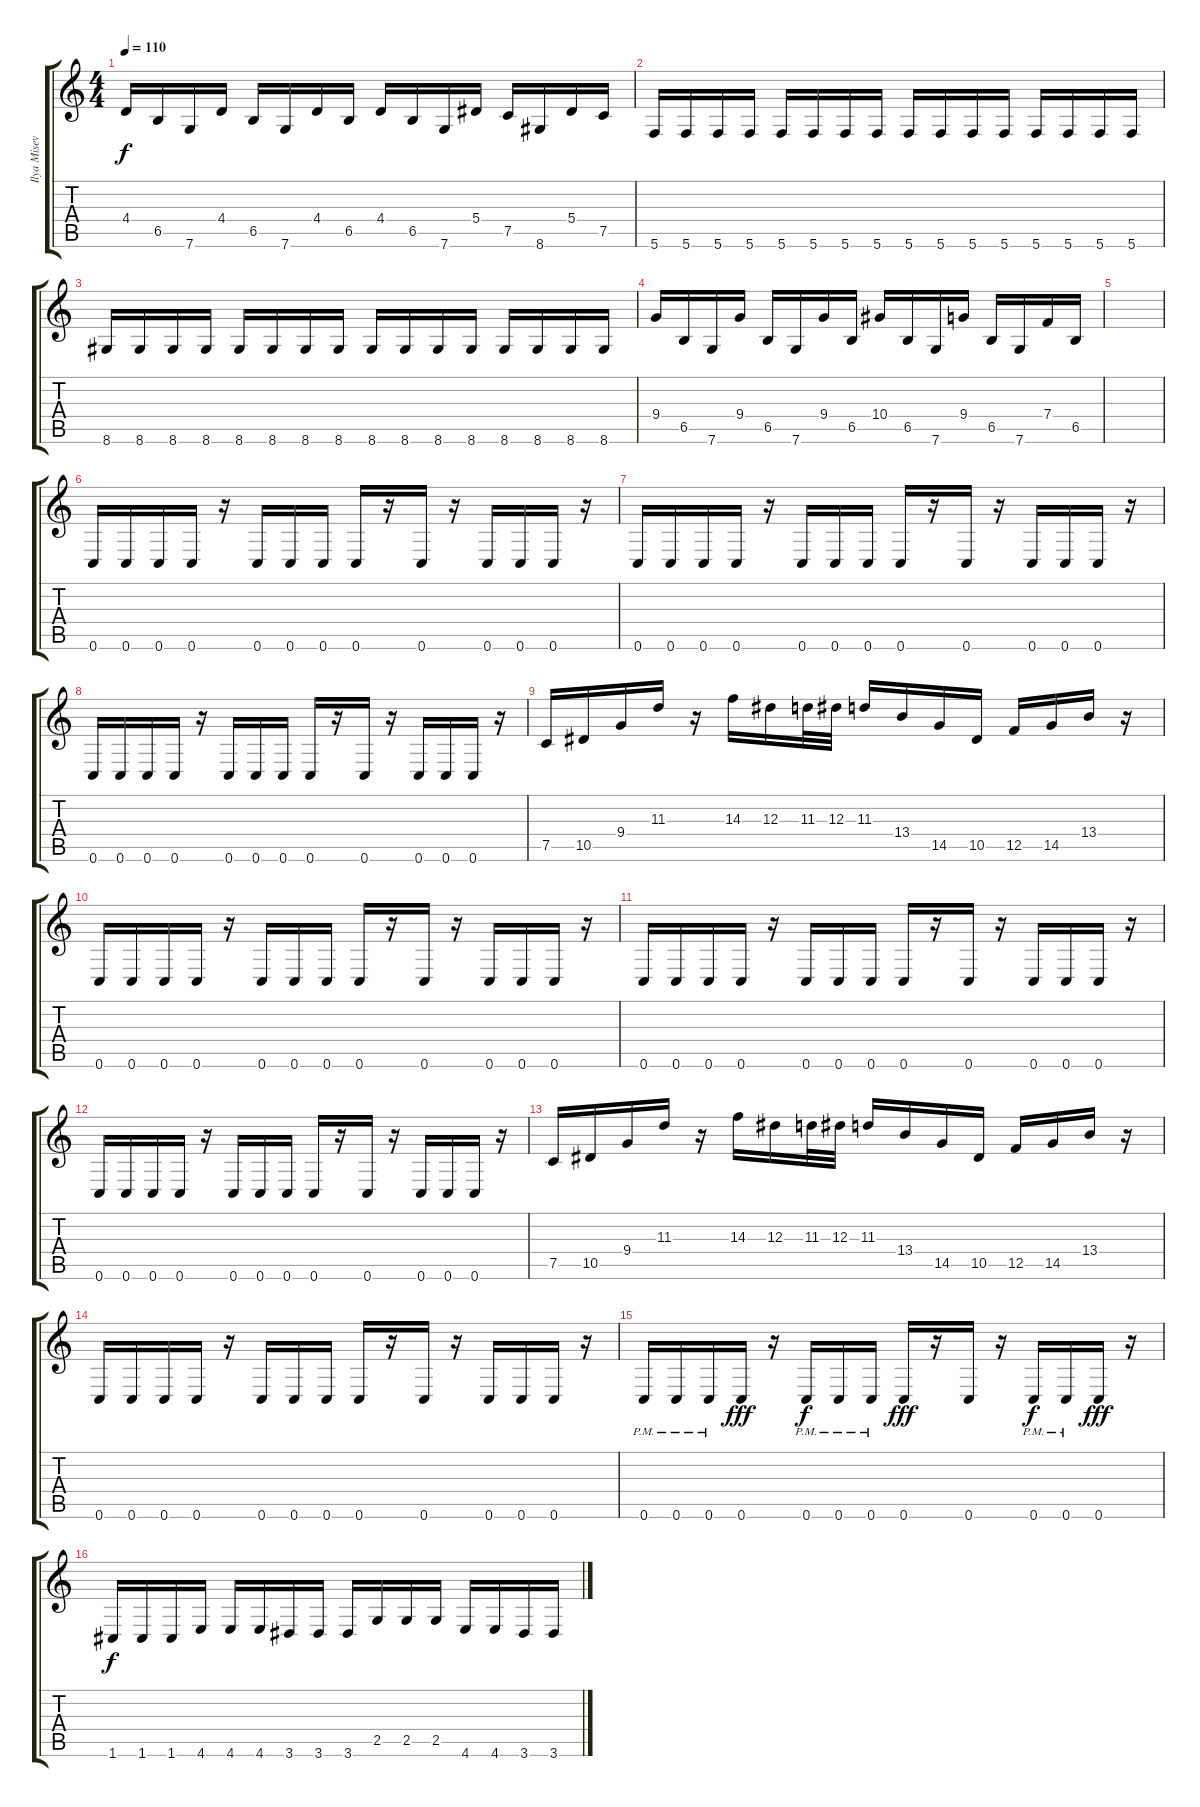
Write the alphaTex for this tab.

\track ("Ilya Misevich" "Ilya Misev") {instrument electricbassfinger}
\staff {score tabs}
\tuning (C4 G3 Eb3 Bb2 F2 C2) {hide}
\ts (4 4)
\tempo 110
\clef g2
\ks c
4.4.16{dy f} 6.5.16 7.6.16 4.4.16 6.5.16 7.6.16 4.4.16 6.5.16 4.4.16 6.5.16 7.6.16 5.4.16 7.5.16 8.6.16 5.4.16 7.5.16 |
5.6.16 5.6.16 5.6.16 5.6.16 5.6.16 5.6.16 5.6.16 5.6.16 5.6.16 5.6.16 5.6.16 5.6.16 5.6.16 5.6.16 5.6.16 5.6.16 |
8.6.16 8.6.16 8.6.16 8.6.16 8.6.16 8.6.16 8.6.16 8.6.16 8.6.16 8.6.16 8.6.16 8.6.16 8.6.16 8.6.16 8.6.16 8.6.16 |
9.4.16 6.5.16 7.6.16 9.4.16 6.5.16 7.6.16 9.4.16 6.5.16 10.4.16 6.5.16 7.6.16 9.4.16 6.5.16 7.6.16 7.4.16 6.5.16 |
|
0.6.16 0.6.16 0.6.16 0.6.16 r.16 0.6.16 0.6.16 0.6.16 0.6.16 r.16 0.6.16 r.16 0.6.16 0.6.16 0.6.16 r.16 |
0.6.16 0.6.16 0.6.16 0.6.16 r.16 0.6.16 0.6.16 0.6.16 0.6.16 r.16 0.6.16 r.16 0.6.16 0.6.16 0.6.16 r.16 |
0.6.16 0.6.16 0.6.16 0.6.16 r.16 0.6.16 0.6.16 0.6.16 0.6.16 r.16 0.6.16 r.16 0.6.16 0.6.16 0.6.16 r.16 |
7.5.16 10.5.16 9.4.16 11.3.16 r.16 14.3.16 12.3.16 11.3.32 12.3.32 11.3.16 13.4.16 14.5.16 10.5.16 12.5.16 14.5.16 13.4.16 r.16 |
0.6.16 0.6.16 0.6.16 0.6.16 r.16 0.6.16 0.6.16 0.6.16 0.6.16 r.16 0.6.16 r.16 0.6.16 0.6.16 0.6.16 r.16 |
0.6.16 0.6.16 0.6.16 0.6.16 r.16 0.6.16 0.6.16 0.6.16 0.6.16 r.16 0.6.16 r.16 0.6.16 0.6.16 0.6.16 r.16 |
0.6.16 0.6.16 0.6.16 0.6.16 r.16 0.6.16 0.6.16 0.6.16 0.6.16 r.16 0.6.16 r.16 0.6.16 0.6.16 0.6.16 r.16 |
7.5.16 10.5.16 9.4.16 11.3.16 r.16 14.3.16 12.3.16 11.3.32 12.3.32 11.3.16 13.4.16 14.5.16 10.5.16 12.5.16 14.5.16 13.4.16 r.16 |
0.6.16 0.6.16 0.6.16 0.6.16 r.16 0.6.16 0.6.16 0.6.16 0.6.16 r.16 0.6.16 r.16 0.6.16 0.6.16 0.6.16 r.16 |
0.6{pm}.16 0.6{pm}.16 0.6{pm}.16 0.6.16{dy fff} r.16 0.6{pm}.16{dy f} 0.6{pm}.16 0.6{pm}.16 0.6.16{dy fff} r.16 0.6.16 r.16 0.6{pm}.16{dy f} 0.6{pm}.16 0.6.16{dy fff} r.16 |
1.6.16{dy f} 1.6.16 1.6.16 4.6.16 4.6.16 4.6.16 3.6.16 3.6.16 3.6.16 2.5.16 2.5.16 2.5.16 4.6.16 4.6.16 3.6.16 3.6.16
